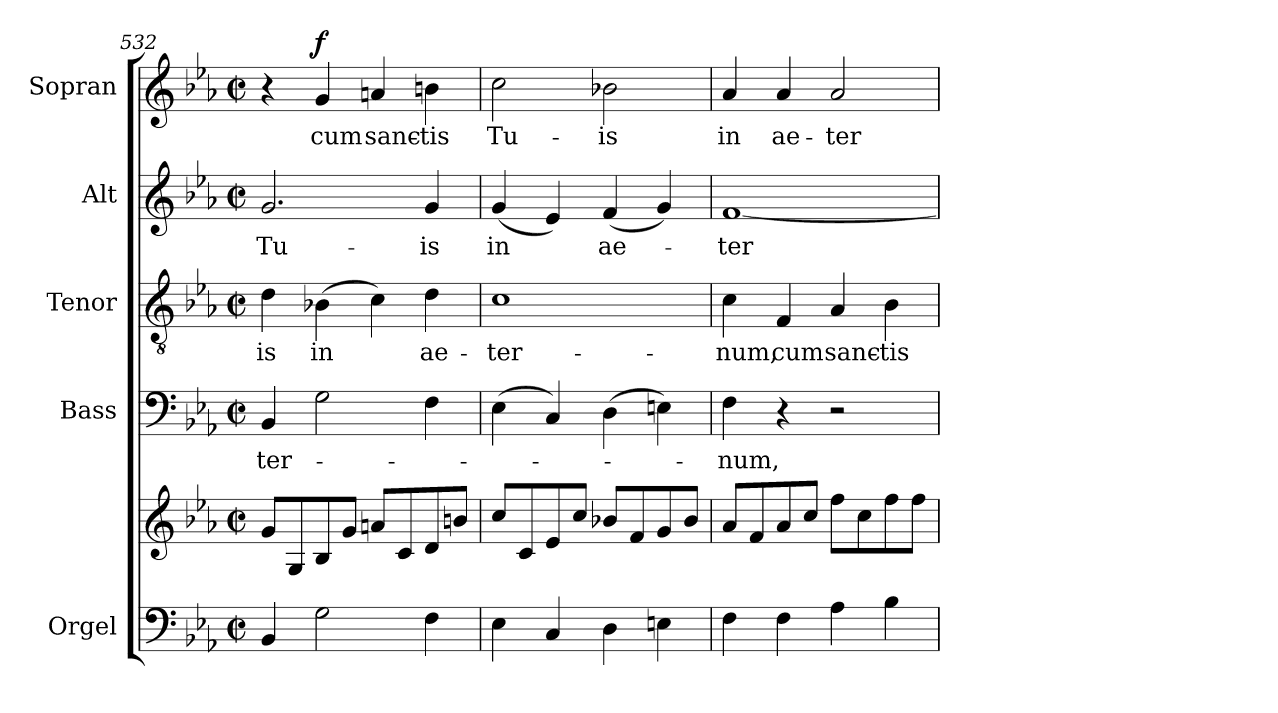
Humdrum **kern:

**kern	**kern	**kern	**text	**kern	**text	**kern	**text	**kern	**text	**dynam
*part5	*part5	*part4	*part4	*part3	*part3	*part2	*part2	*part1	*part1	*part1
*staff6	*staff5	*staff4	*staff4	*staff3	*staff3	*staff2	*staff2	*staff1	*staff1	*staff1
*I"Orgel	*	*I"Bass	*	*I"Tenor	*	*I"Alt	*	*I"Sopran	*	*
*I'Org.	*	*I'B.	*	*I'T.	*	*I'A.	*	*I'S.	*	*
*clefF4	*clefG2	*clefF4	*	*clefGv2	*	*clefG2	*	*clefG2	*	*
*k[b-e-a-]	*k[b-e-a-]	*k[b-e-a-]	*	*k[b-e-a-]	*	*k[b-e-a-]	*	*k[b-e-a-]	*	*
*E-:	*E-:	*E-:	*	*E-:	*	*E-:	*	*E-:	*	*
*M2/2	*M2/2	*M2/2	*	*M2/2	*	*M2/2	*	*M2/2	*	*
*met(c|)	*met(c|)	*met(c|)	*	*met(c|)	*	*met(c|)	*	*met(c|)	*	*
=532	=532	=532	=532	=532	=532	=532	=532	=532	=532	=532
!	!	!	!LO:LY:b	!	!LO:LY:b	!	!LO:LY:b	!	!	!
4BB-/	8g/L	4BB-/	-ter-	4d\	-is	2.g/	Tu-	4r	.	.
.	8G/	.	.	.	.	.	.	.	.	.
!	!	!	!	!	!LO:LY:b	!	!	!	!LO:LY:b	!LO:DY:a
2G\	8B-/	2G\	.	(>4B-X\	in	.	.	4g/	cum	f
.	8g/J	.	.	.	.	.	.	.	.	.
!	!	!	!	!	!	!	!	!	!LO:LY:b	!
.	8an/L	.	.	4c\)	.	.	.	4an/	sanc-	.
.	8c/	.	.	.	.	.	.	.	.	.
!	!	!	!	!	!LO:LY:b	!	!LO:LY:b	!	!LO:LY:b	!
4F\	8d/	4F\	.	4d\	ae-	4g/	-is	4bn\	-tis	.
.	8bn/J	.	.	.	.	.	.	.	.	.
=533	=533	=533	=533	=533	=533	=533	=533	=533	=533	=533
!	!	!	!	!	!LO:LY:b	!	!LO:LY:b	!	!LO:LY:b	!
4E-\	8cc/L	(>4E-\	.	1c	-ter-	(<4g/	in	2cc\	Tu-	.
.	8c/	.	.	.	.	.	.	.	.	.
4C/	8e-/	4C/)	.	.	.	4e-/)	.	.	.	.
.	8cc/J	.	.	.	.	.	.	.	.	.
!	!	!	!	!	!	!	!LO:LY:b	!	!LO:LY:b	!
4D\	8b-X/L	(>4D\	.	.	.	(<4f/	ae-	2b-X\	-is	.
.	8f/	.	.	.	.	.	.	.	.	.
4En\	8g/	4En\)	.	.	.	4g/)	.	.	.	.
.	8b-/J	.	.	.	.	.	.	.	.	.
=534	=534	=534	=534	=534	=534	=534	=534	=534	=534	=534
!	!	!	!LO:LY:b	!	!LO:LY:b	!	!LO:LY:b	!	!LO:LY:b	!
4F\	8a-/L	4F\	-num,	4c\	-num,	[1f	-ter-	4a-/	in	.
.	8f/	.	.	.	.	.	.	.	.	.
!	!	!	!	!	!LO:LY:b	!	!	!	!LO:LY:b	!
4F\	8a-/	4r	.	4F/	cum	.	.	4a-/	ae-	.
.	8cc/J	.	.	.	.	.	.	.	.	.
!	!	!	!	!	!LO:LY:b	!	!	!	!LO:LY:b	!
4A-\	8ff\L	2r	.	4A-/	sanc-	.	.	2a-/	-ter-	.
.	8cc\	.	.	.	.	.	.	.	.	.
!	!	!	!	!	!LO:LY:b	!	!	!	!	!
4B-\	8ff\	.	.	4B-\	-tis	.	.	.	.	.
.	8ff\J	.	.	.	.	.	.	.	.	.
=	=	=	=	=	=	=	=	=	=	=
*-	*-	*-	*-	*-	*-	*-	*-	*-	*-	*-
